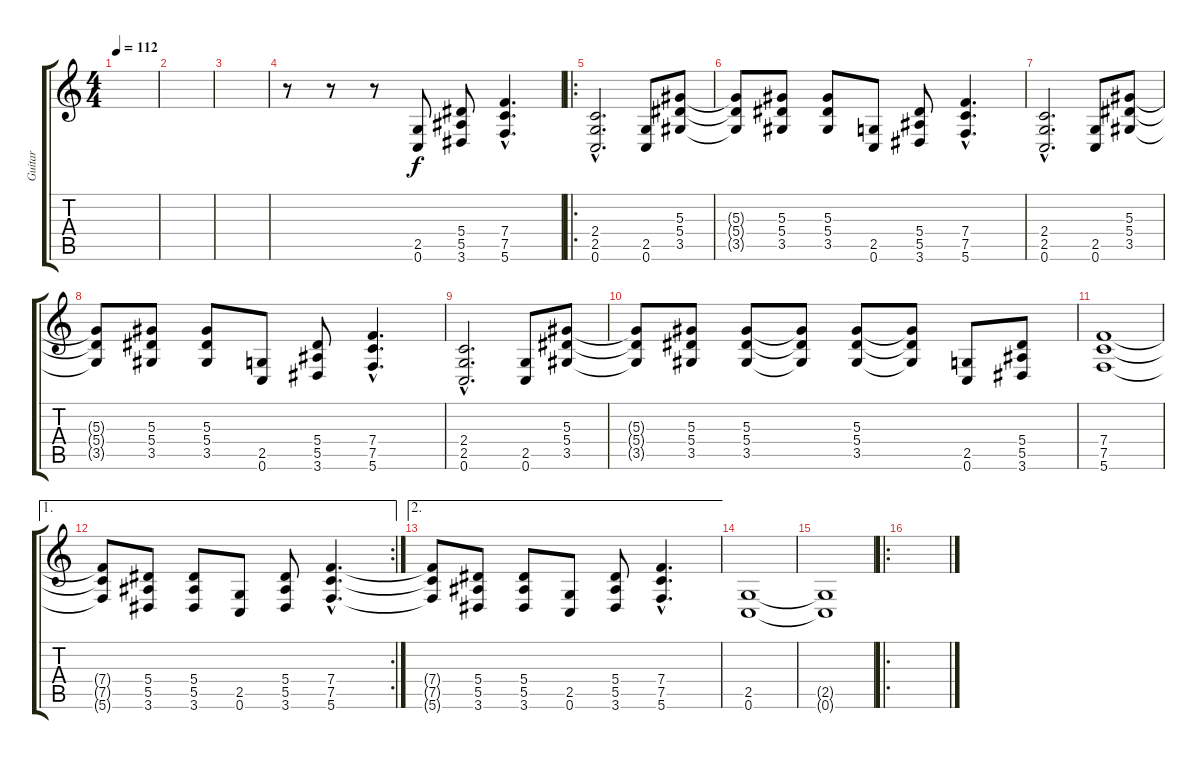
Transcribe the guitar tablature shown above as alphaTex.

\track ("Guitar" "Guitar") {instrument overdrivenguitar}
\staff {score tabs}
\tuning (C4 G3 Eb3 Bb2 F2 C2) {hide}
\ts (4 4)
\tempo 112
\clef g2
\ks c
|
|
|
r.8 r.8 r.8 (2.5 0.6).8 (5.4 5.5 3.6).8 (7.4{hac} 7.5{hac} 5.6{hac}).4{d} |
\ro
(2.4{hac} 2.5{hac} 0.6{hac}).2{d} (2.5 0.6).8 (5.3 5.4 3.5).8 |
(5.3{t} 5.4{t} 3.5{t}).8 (5.3 5.4 3.5).8 (5.3 5.4 3.5).8 (2.5 0.6).8 (5.4 5.5 3.6).8 (7.4{hac} 7.5{hac} 5.6{hac}).4{d} |
(2.4{hac} 2.5{hac} 0.6{hac}).2{d} (2.5 0.6).8 (5.3 5.4 3.5).8 |
(5.3{t} 5.4{t} 3.5{t}).8 (5.3 5.4 3.5).8 (5.3 5.4 3.5).8 (2.5 0.6).8 (5.4 5.5 3.6).8 (7.4{hac} 7.5{hac} 5.6{hac}).4{d} |
(2.4{hac} 2.5{hac} 0.6{hac}).2{d} (2.5 0.6).8 (5.3 5.4 3.5).8 |
(5.3{t} 5.4{t} 3.5{t}).8 (5.3 5.4 3.5).8 (5.3 5.4 3.5).8 (5.3{t} 5.4{t} 3.5{t}).8 (5.3 5.4 3.5).8 (5.3{t} 5.4{t} 3.5{t}).8 (2.5 0.6).8 (5.4 5.5 3.6).8 |
(7.4 7.5 5.6).1 |
\ae 1
\rc 2
(7.4{t} 7.5{t} 5.6{t}).8 (5.4 5.5 3.6).8 (5.4 5.5 3.6).8 (2.5 0.6).8 (5.4 5.5 3.6).8 (7.4{hac} 7.5{hac} 5.6{hac}).4{d} |
\ae 2
(7.4{t} 7.5{t} 5.6{t}).8 (5.4 5.5 3.6).8 (5.4 5.5 3.6).8 (2.5 0.6).8 (5.4 5.5 3.6).8 (7.4{hac} 7.5{hac} 5.6{hac}).4{d} |
(2.5 0.6).1 |
(2.5{t} 0.6{t}).1 |
\ro
